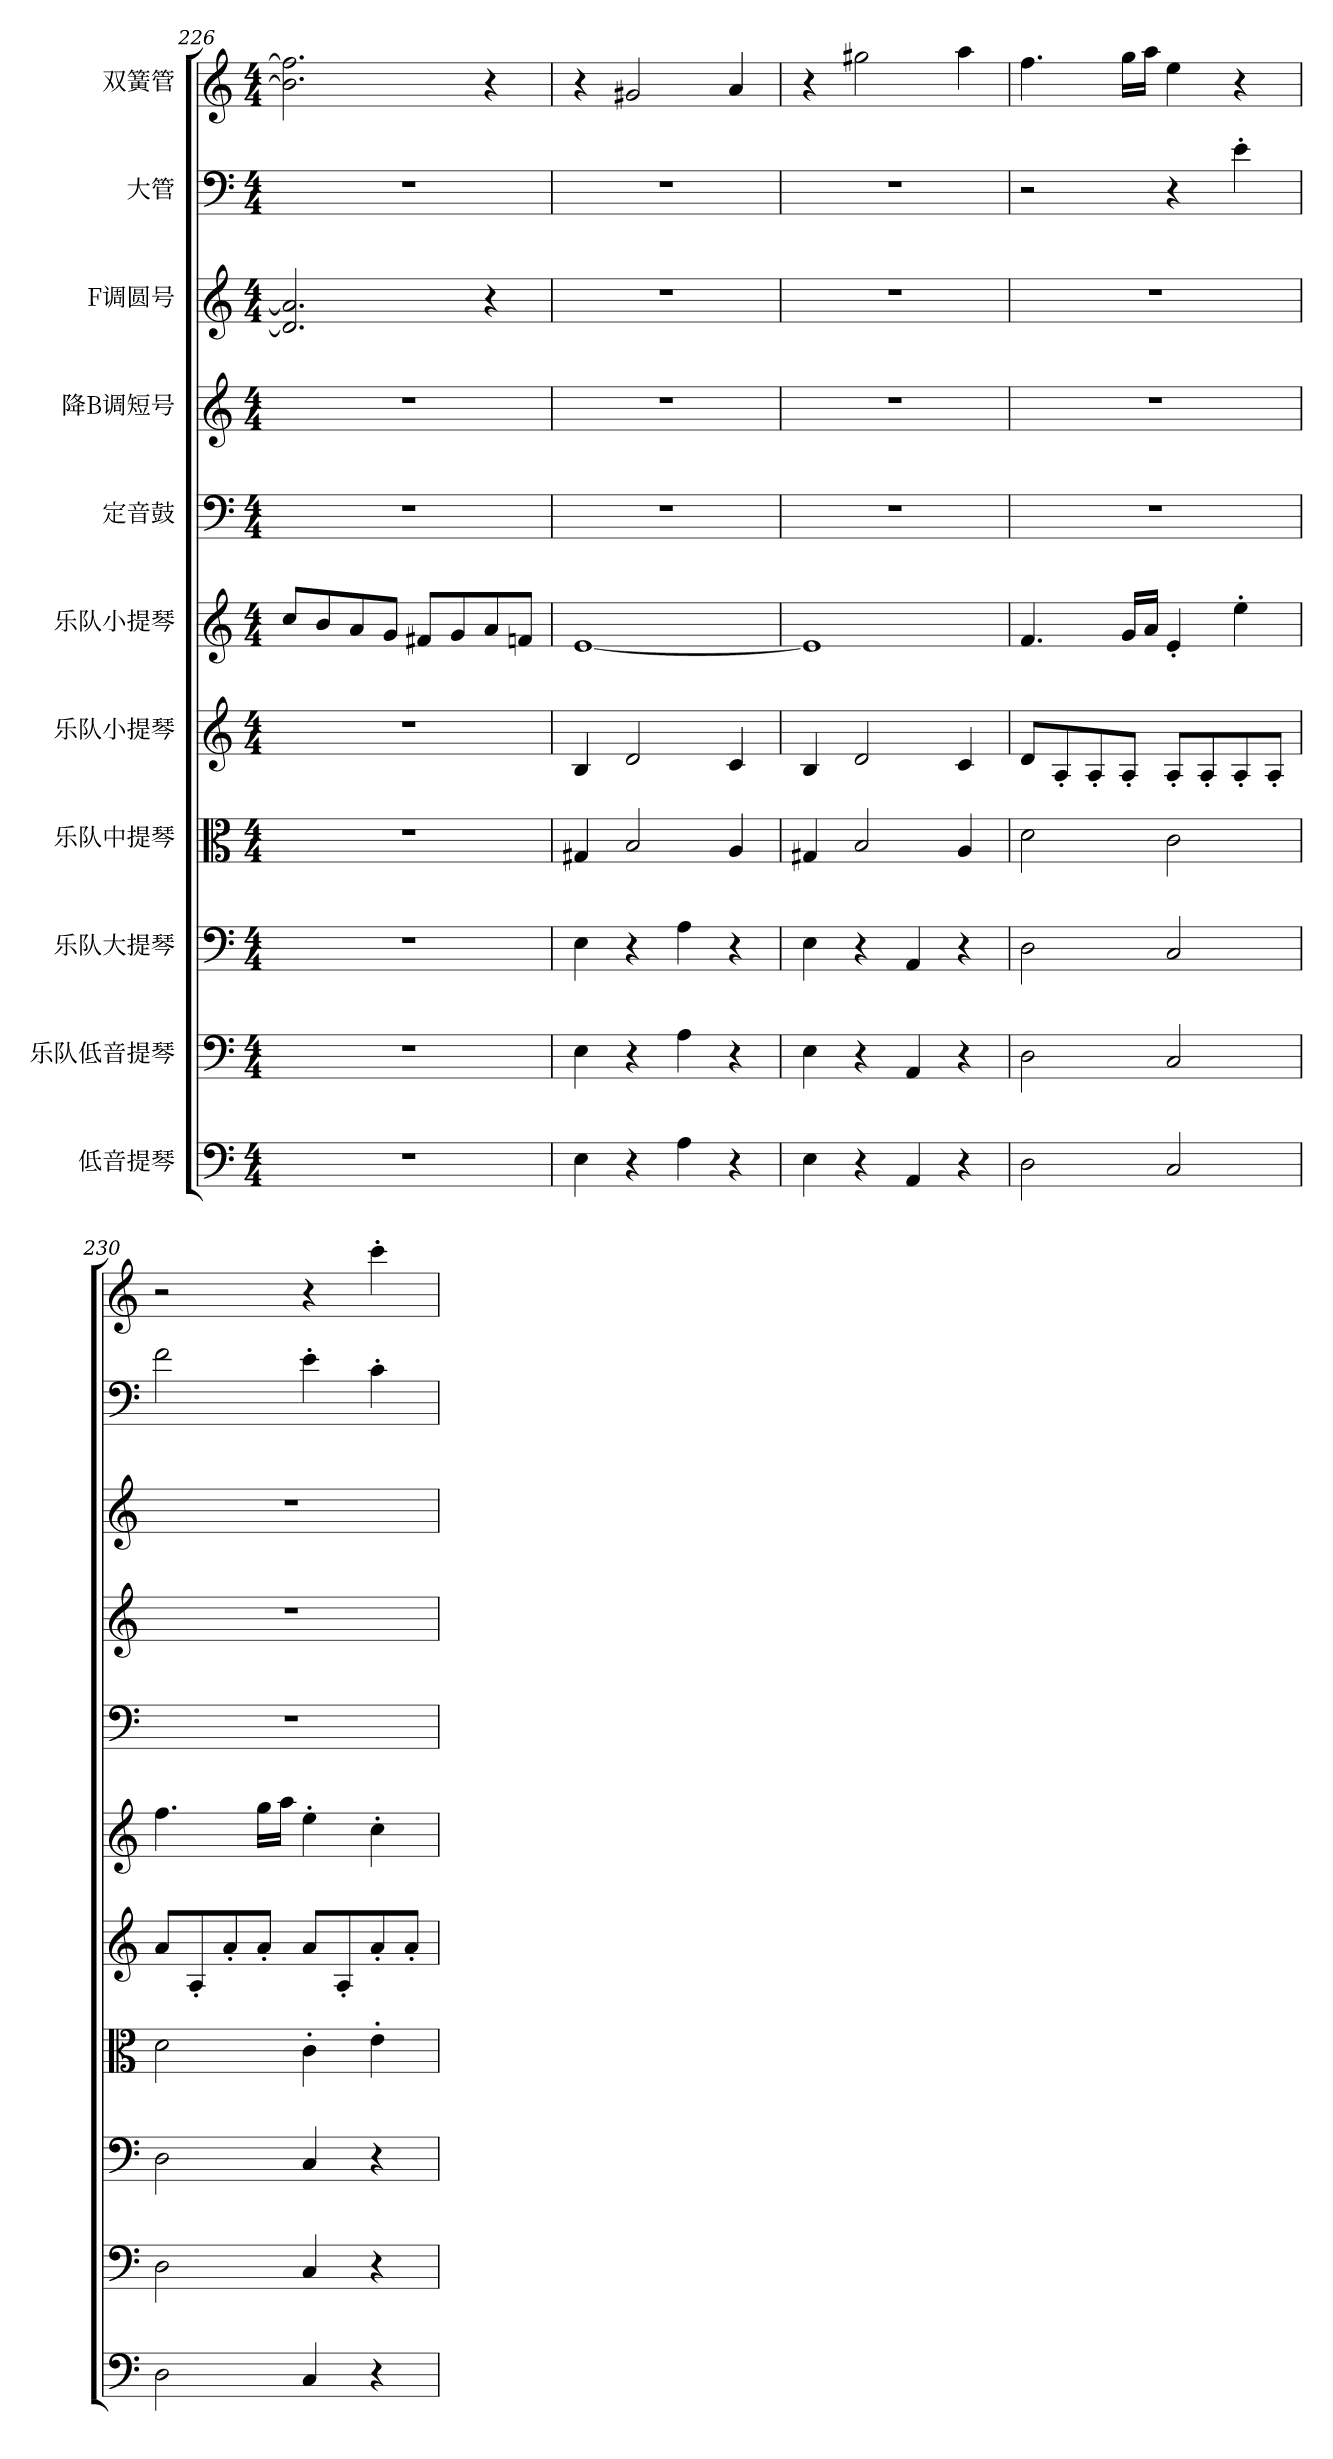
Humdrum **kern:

**kern	**kern	**kern	**kern	**kern	**kern	**kern	**kern	**kern	**kern	**kern
*part11	*part10	*part9	*part8	*part7	*part6	*part5	*part4	*part3	*part2	*part1
*staff11	*staff10	*staff9	*staff8	*staff7	*staff6	*staff5	*staff4	*staff3	*staff2	*staff1
*I"低音提琴	*I"乐队低音提琴	*I"乐队大提琴	*I"乐队中提琴	*I"乐队小提琴	*I"乐队小提琴	*I"定音鼓	*I"降B调短号	*I"F调圆号	*I"大管	*I"双簧管
*clefF4	*clefF4	*clefF4	*clefC3	*clefG2	*clefG2	*clefF4	*clefG2	*clefG2	*clefF4	*clefG2
*ITrd7c12	*ITrd7c12	*	*	*	*	*	*ITrd1c2	*ITrd4c7	*	*
*k[]	*k[]	*k[]	*k[]	*k[]	*k[]	*k[]	*k[b-e-]	*k[b-]	*k[]	*k[]
*M4/4	*M4/4	*M4/4	*M4/4	*M4/4	*M4/4	*M4/4	*M4/4	*M4/4	*M4/4	*M4/4
*MM172	*MM172	*MM172	*MM172	*MM172	*MM172	*MM172	*MM172	*MM172	*MM172	*MM172
=226	=226	=226	=226	=226	=226	=226	=226	=226	=226	=226
1r	1r	1r	1r	1r	8cc/L	1r	1r	2.G/] 2.d/]	1r	2.b\] 2.ff\]
.	.	.	.	.	8b/	.	.	.	.	.
.	.	.	.	.	8a/	.	.	.	.	.
.	.	.	.	.	8g/J	.	.	.	.	.
.	.	.	.	.	8f#X/L	.	.	.	.	.
.	.	.	.	.	8g/	.	.	.	.	.
*	*	*	*	*	*	*	*	*	*	*MM169
.	.	.	.	.	8a/	.	.	4r	.	4r
.	.	.	.	.	8fn/J	.	.	.	.	.
=227	=227	=227	=227	=227	=227	=227	=227	=227	=227	=227
*	*	*	*	*	*	*	*	*	*	*MM172
4EE\	4EE\	4E\	4G#X/	4B/	[1e	1r	1r	1r	1r	4r
4r	4r	4r	2B/	2d/	.	.	.	.	.	2g#X/
4AA\	4AA\	4A\	.	.	.	.	.	.	.	.
4r	4r	4r	4A/	4c/	.	.	.	.	.	4a/
=228	=228	=228	=228	=228	=228	=228	=228	=228	=228	=228
4EE\	4EE\	4E\	4G#X/	4B/	1e]	1r	1r	1r	1r	4r
4r	4r	4r	2B/	2d/	.	.	.	.	.	2gg#X\
4AAA/	4AAA/	4AA/	.	.	.	.	.	.	.	.
4r	4r	4r	4A/	4c/	.	.	.	.	.	4aa\
!!LO:PB:g=z
=229	=229	=229	=229	=229	=229	=229	=229	=229	=229	=229
2DD\	2DD\	2D\	2d\	8d/L	4.f/	1r	1r	1r	2r	4.ff\
.	.	.	.	8A'/	.	.	.	.	.	.
.	.	.	.	8A'/	.	.	.	.	.	.
.	.	.	.	8A'/J	16g/LL	.	.	.	.	16gg\LL
.	.	.	.	.	16a/JJ	.	.	.	.	16aa\JJ
2CC/	2CC/	2C/	2c\	8A'/L	4e'/	.	.	.	4r	4ee\
.	.	.	.	8A'/	.	.	.	.	.	.
.	.	.	.	8A'/	4ee'\	.	.	.	4e'\	4r
.	.	.	.	8A'/J	.	.	.	.	.	.
=230	=230	=230	=230	=230	=230	=230	=230	=230	=230	=230
2DD\	2DD\	2D\	2d\	8a/L	4.ff\	1r	1r	1r	2f\	2r
.	.	.	.	8A'/	.	.	.	.	.	.
.	.	.	.	8a'/	.	.	.	.	.	.
.	.	.	.	8a'/J	16gg\LL	.	.	.	.	.
.	.	.	.	.	16aa\JJ	.	.	.	.	.
4CC/	4CC/	4C/	4c'\	8a/L	4ee'\	.	.	.	4e'\	4r
.	.	.	.	8A'/	.	.	.	.	.	.
4r	4r	4r	4e'\	8a'/	4cc'\	.	.	.	4c'\	4ccc'\
.	.	.	.	8a'/J	.	.	.	.	.	.
=	=	=	=	=	=	=	=	=	=	=
*-	*-	*-	*-	*-	*-	*-	*-	*-	*-	*-
